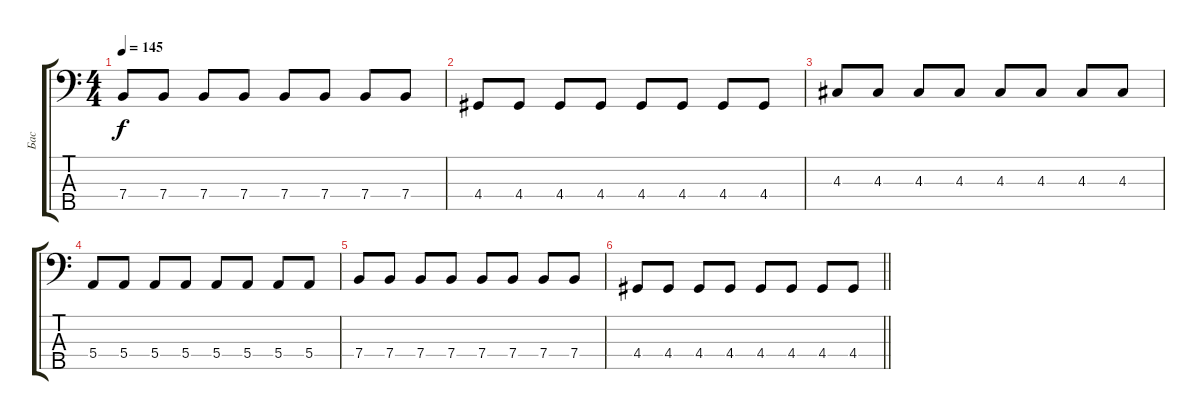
\track ("Бас" "Бас") {instrument electricbassfinger}
\staff {score tabs}
\tuning (G2 D2 A1 E1 B0) {hide}
\ts (4 4)
\tempo 145
\clef f4
\ks c
7.4.8{dy f} 7.4.8 7.4.8 7.4.8 7.4.8 7.4.8 7.4.8 7.4.8 |
4.4.8 4.4.8 4.4.8 4.4.8 4.4.8 4.4.8 4.4.8 4.4.8 |
4.3.8 4.3.8 4.3.8 4.3.8 4.3.8 4.3.8 4.3.8 4.3.8 |
5.4.8 5.4.8 5.4.8 5.4.8 5.4.8 5.4.8 5.4.8 5.4.8 |
7.4.8 7.4.8 7.4.8 7.4.8 7.4.8 7.4.8 7.4.8 7.4.8 |
\barLineRight lightlight
4.4.8 4.4.8 4.4.8 4.4.8 4.4.8 4.4.8 4.4.8 4.4.8
